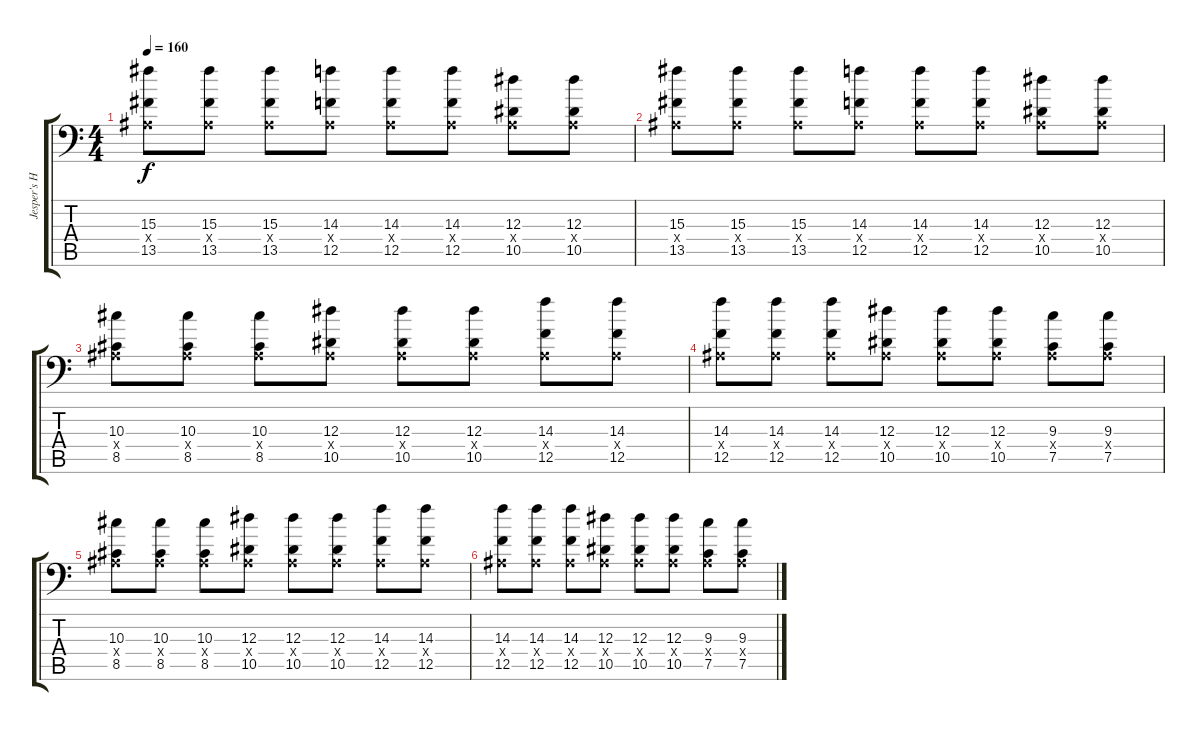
\track ("Jesper's Harmonizer" "Jesper's H") {instrument distortionguitar}
\staff {score tabs}
\tuning (C4 G3 Eb3 Bb2 F2 Bb1) {hide}
\ts (4 4)
\tempo 160
\clef f4
\ks c
(15.3 0.4{x} 13.5).8{dy f} (15.3 0.4{x} 13.5).8 (15.3 0.4{x} 13.5).8 (14.3 0.4{x} 12.5).8 (14.3 0.4{x} 12.5).8 (14.3 0.4{x} 12.5).8 (12.3 0.4{x} 10.5).8 (12.3 0.4{x} 10.5).8 |
(15.3 0.4{x} 13.5).8 (15.3 0.4{x} 13.5).8 (15.3 0.4{x} 13.5).8 (14.3 0.4{x} 12.5).8 (14.3 0.4{x} 12.5).8 (14.3 0.4{x} 12.5).8 (12.3 0.4{x} 10.5).8 (12.3 0.4{x} 10.5).8 |
(10.3 0.4{x} 8.5).8 (10.3 0.4{x} 8.5).8 (10.3 0.4{x} 8.5).8 (12.3 0.4{x} 10.5).8 (12.3 0.4{x} 10.5).8 (12.3 0.4{x} 10.5).8 (14.3 0.4{x} 12.5).8 (14.3 0.4{x} 12.5).8 |
(14.3 0.4{x} 12.5).8 (14.3 0.4{x} 12.5).8 (14.3 0.4{x} 12.5).8 (12.3 0.4{x} 10.5).8 (12.3 0.4{x} 10.5).8 (12.3 0.4{x} 10.5).8 (9.3 0.4{x} 7.5).8 (9.3 0.4{x} 7.5).8 |
(10.3 0.4{x} 8.5).8 (10.3 0.4{x} 8.5).8 (10.3 0.4{x} 8.5).8 (12.3 0.4{x} 10.5).8 (12.3 0.4{x} 10.5).8 (12.3 0.4{x} 10.5).8 (14.3 0.4{x} 12.5).8 (14.3 0.4{x} 12.5).8 |
(14.3 0.4{x} 12.5).8 (14.3 0.4{x} 12.5).8 (14.3 0.4{x} 12.5).8 (12.3 0.4{x} 10.5).8 (12.3 0.4{x} 10.5).8 (12.3 0.4{x} 10.5).8 (9.3 0.4{x} 7.5).8 (9.3 0.4{x} 7.5).8
